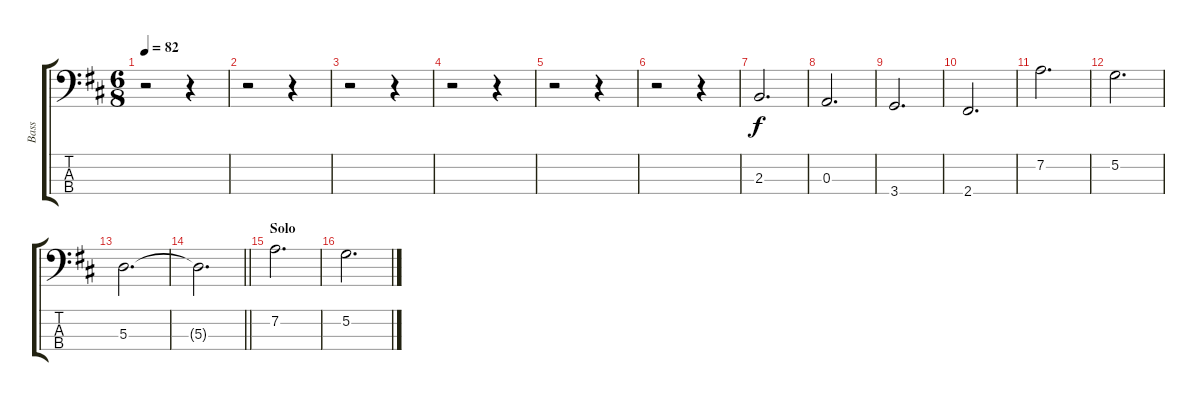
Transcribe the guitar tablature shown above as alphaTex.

\track ("Bass" "Bass") {instrument electricbassfinger}
\staff {score tabs}
\tuning (G2 D2 A1 E1) {hide}
\ts (6 8)
\tempo 82
\clef f4
\ks d
r.2{dy f} r.4 |
r.2 r.4 |
r.2 r.4 |
r.2 r.4 |
r.2 r.4 |
r.2 r.4 |
2.3.2{d} |
0.3.2{d} |
3.4.2{d} |
2.4.2{d} |
7.2.2{d} |
5.2.2{d} |
5.3.2{d} |
\barLineRight lightlight
5.3{t}.2{d} |
\section ("" "Solo")
7.2.2{d} |
5.2.2{d}
